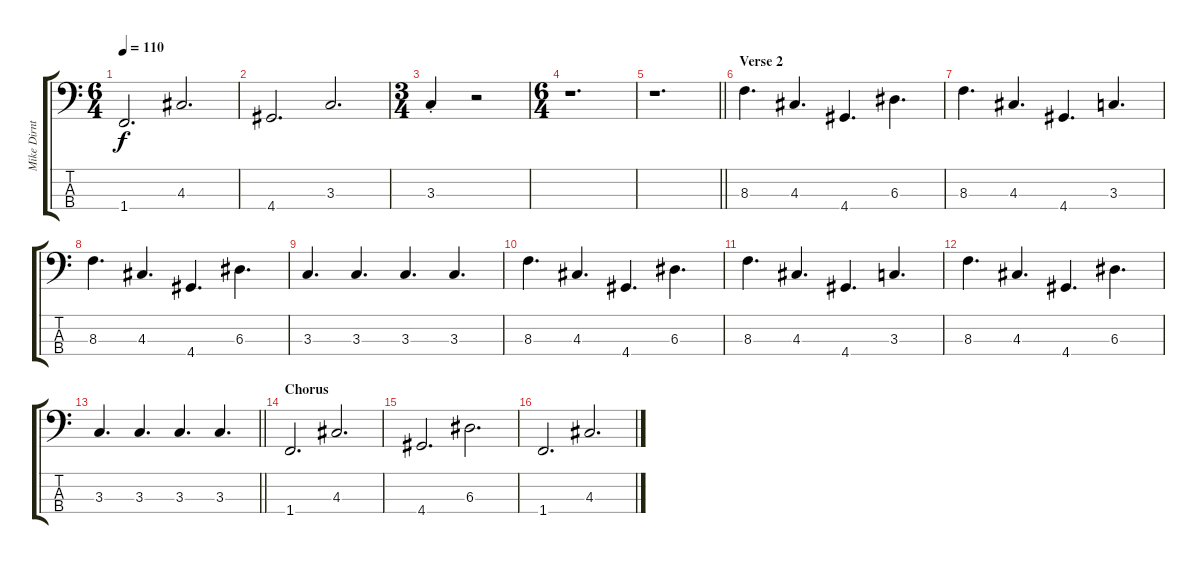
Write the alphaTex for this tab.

\track ("Mike Dirnt (Bass)" "Mike Dirnt") {instrument electricbassfinger}
\staff {score tabs}
\tuning (G2 D2 A1 E1) {hide}
\ts (6 4)
\tempo 110
\clef f4
\ks c
1.4.2{d dy f} 4.3.2{d} |
4.4.2{d} 3.3.2{d} |
\ts (3 4)
3.3{st}.4 r.2 |
\ts (6 4)
r.1{d} |
\barLineRight lightlight
r.1{d} |
\section ("" "Verse 2")
8.3.4{d} 4.3.4{d} 4.4.4{d} 6.3.4{d} |
8.3.4{d} 4.3.4{d} 4.4.4{d} 3.3.4{d} |
8.3.4{d} 4.3.4{d} 4.4.4{d} 6.3.4{d} |
3.3.4{d} 3.3.4{d} 3.3.4{d} 3.3.4{d} |
8.3.4{d} 4.3.4{d} 4.4.4{d} 6.3.4{d} |
8.3.4{d} 4.3.4{d} 4.4.4{d} 3.3.4{d} |
8.3.4{d} 4.3.4{d} 4.4.4{d} 6.3.4{d} |
\barLineRight lightlight
3.3.4{d} 3.3.4{d} 3.3.4{d} 3.3.4{d} |
\section ("" "Chorus")
1.4.2{d} 4.3.2{d} |
4.4.2{d} 6.3.2{d} |
1.4.2{d} 4.3.2{d}
